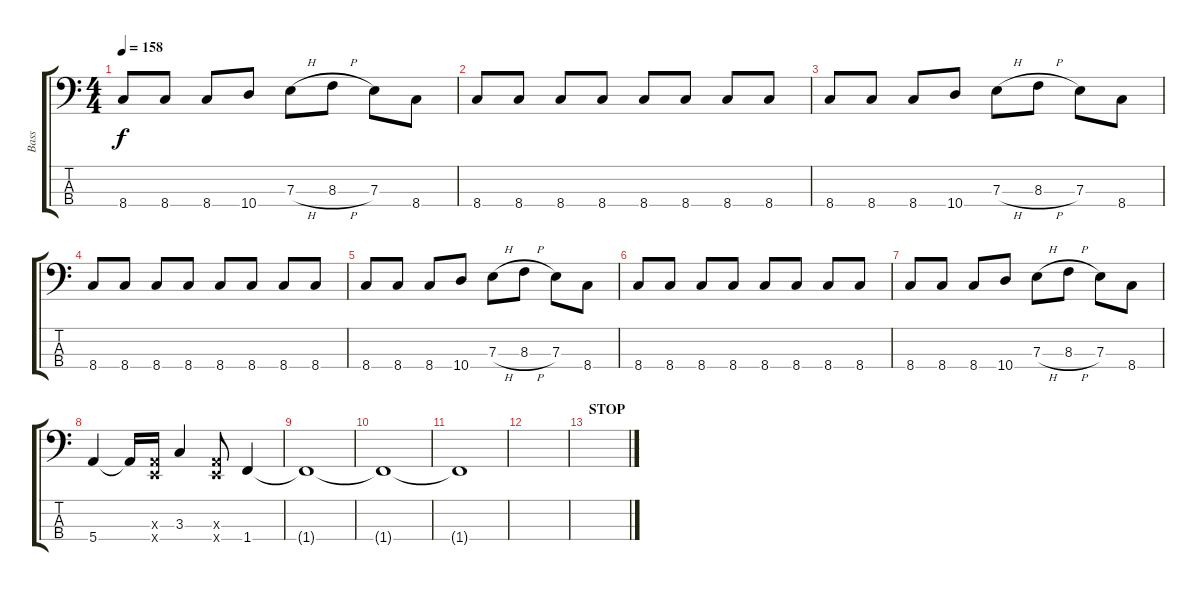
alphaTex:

\track ("Bass " "Bass ") {instrument electricbassfinger}
\staff {score tabs}
\tuning (G2 D2 A1 E1) {hide}
\ts (4 4)
\tempo 158
\clef f4
\ks c
8.4.8{dy f} 8.4.8 8.4.8 10.4.8 7.3{h}.8 8.3{h}.8 7.3.8 8.4.8 |
8.4.8 8.4.8 8.4.8 8.4.8 8.4.8 8.4.8 8.4.8 8.4.8 |
8.4.8 8.4.8 8.4.8 10.4.8 7.3{h}.8 8.3{h}.8 7.3.8 8.4.8 |
8.4.8 8.4.8 8.4.8 8.4.8 8.4.8 8.4.8 8.4.8 8.4.8 |
8.4.8 8.4.8 8.4.8 10.4.8 7.3{h}.8 8.3{h}.8 7.3.8 8.4.8 |
8.4.8 8.4.8 8.4.8 8.4.8 8.4.8 8.4.8 8.4.8 8.4.8 |
8.4.8 8.4.8 8.4.8 10.4.8 7.3{h}.8 8.3{h}.8 7.3.8 8.4.8 |
5.4.4 5.4{t}.16 (0.3{x} 0.4{x}).16 3.3.4 (0.3{x} 0.4{x}).8 1.4.4 |
1.4{t}.1 |
1.4{t}.1 |
1.4{t}.1{volume 0} |
|
\section ("" "STOP")
